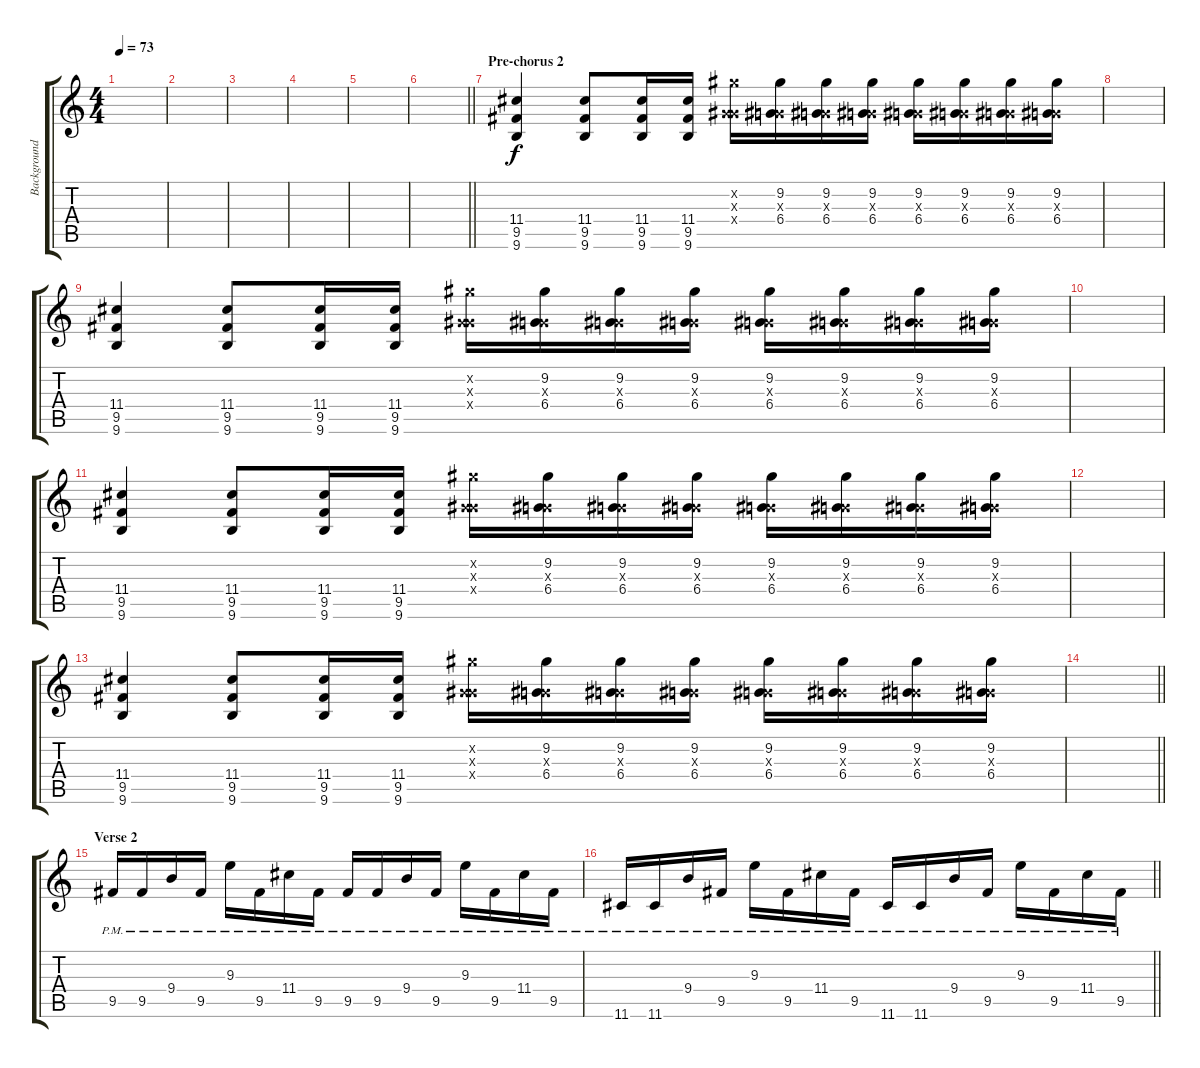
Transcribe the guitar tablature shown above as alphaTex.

\track ("Background guitar" "Background") {instrument distortionguitar}
\staff {score tabs}
\tuning (E4 B3 G3 D3 A2 D2) {hide}
\ts (4 4)
\tempo 73
\clef g2
\ks c
|
|
|
|
|
\barLineRight lightlight
|
\section ("" "Pre-chorus 2")
(11.4 9.5 9.6).4 (11.4 9.5 9.6).8 (11.4 9.5 9.6).16 (11.4 9.5 9.6).16 (9.2{x} 0.3{x} 6.4{x}).16 (9.2 0.3{x} 6.4).16 (9.2 0.3{x} 6.4).16 (9.2 0.3{x} 6.4).16 (9.2 0.3{x} 6.4).16 (9.2 0.3{x} 6.4).16 (9.2 0.3{x} 6.4).16 (9.2 0.3{x} 6.4).16 |
|
(11.4 9.5 9.6).4 (11.4 9.5 9.6).8 (11.4 9.5 9.6).16 (11.4 9.5 9.6).16 (9.2{x} 0.3{x} 6.4{x}).16 (9.2 0.3{x} 6.4).16 (9.2 0.3{x} 6.4).16 (9.2 0.3{x} 6.4).16 (9.2 0.3{x} 6.4).16 (9.2 0.3{x} 6.4).16 (9.2 0.3{x} 6.4).16 (9.2 0.3{x} 6.4).16 |
|
(11.4 9.5 9.6).4 (11.4 9.5 9.6).8 (11.4 9.5 9.6).16 (11.4 9.5 9.6).16 (9.2{x} 0.3{x} 6.4{x}).16 (9.2 0.3{x} 6.4).16 (9.2 0.3{x} 6.4).16 (9.2 0.3{x} 6.4).16 (9.2 0.3{x} 6.4).16 (9.2 0.3{x} 6.4).16 (9.2 0.3{x} 6.4).16 (9.2 0.3{x} 6.4).16 |
|
(11.4 9.5 9.6).4 (11.4 9.5 9.6).8 (11.4 9.5 9.6).16 (11.4 9.5 9.6).16 (9.2{x} 0.3{x} 6.4{x}).16 (9.2 0.3{x} 6.4).16 (9.2 0.3{x} 6.4).16 (9.2 0.3{x} 6.4).16 (9.2 0.3{x} 6.4).16 (9.2 0.3{x} 6.4).16 (9.2 0.3{x} 6.4).16 (9.2 0.3{x} 6.4).16 |
\barLineRight lightlight
|
\section ("" "Verse 2")
9.5{pm}.16 9.5{pm}.16 9.4{pm}.16 9.5{pm}.16 9.3{pm}.16 9.5{pm}.16 11.4{pm}.16 9.5{pm}.16 9.5{pm}.16 9.5{pm}.16 9.4{pm}.16 9.5{pm}.16 9.3{pm}.16 9.5{pm}.16 11.4{pm}.16 9.5{pm}.16 |
\barLineRight lightlight
11.6{pm}.16 11.6{pm}.16 9.4{pm}.16 9.5{pm}.16 9.3{pm}.16 9.5{pm}.16 11.4{pm}.16 9.5{pm}.16 11.6{pm}.16 11.6{pm}.16 9.4{pm}.16 9.5{pm}.16 9.3{pm}.16 9.5{pm}.16 11.4{pm}.16 9.5{pm}.16
